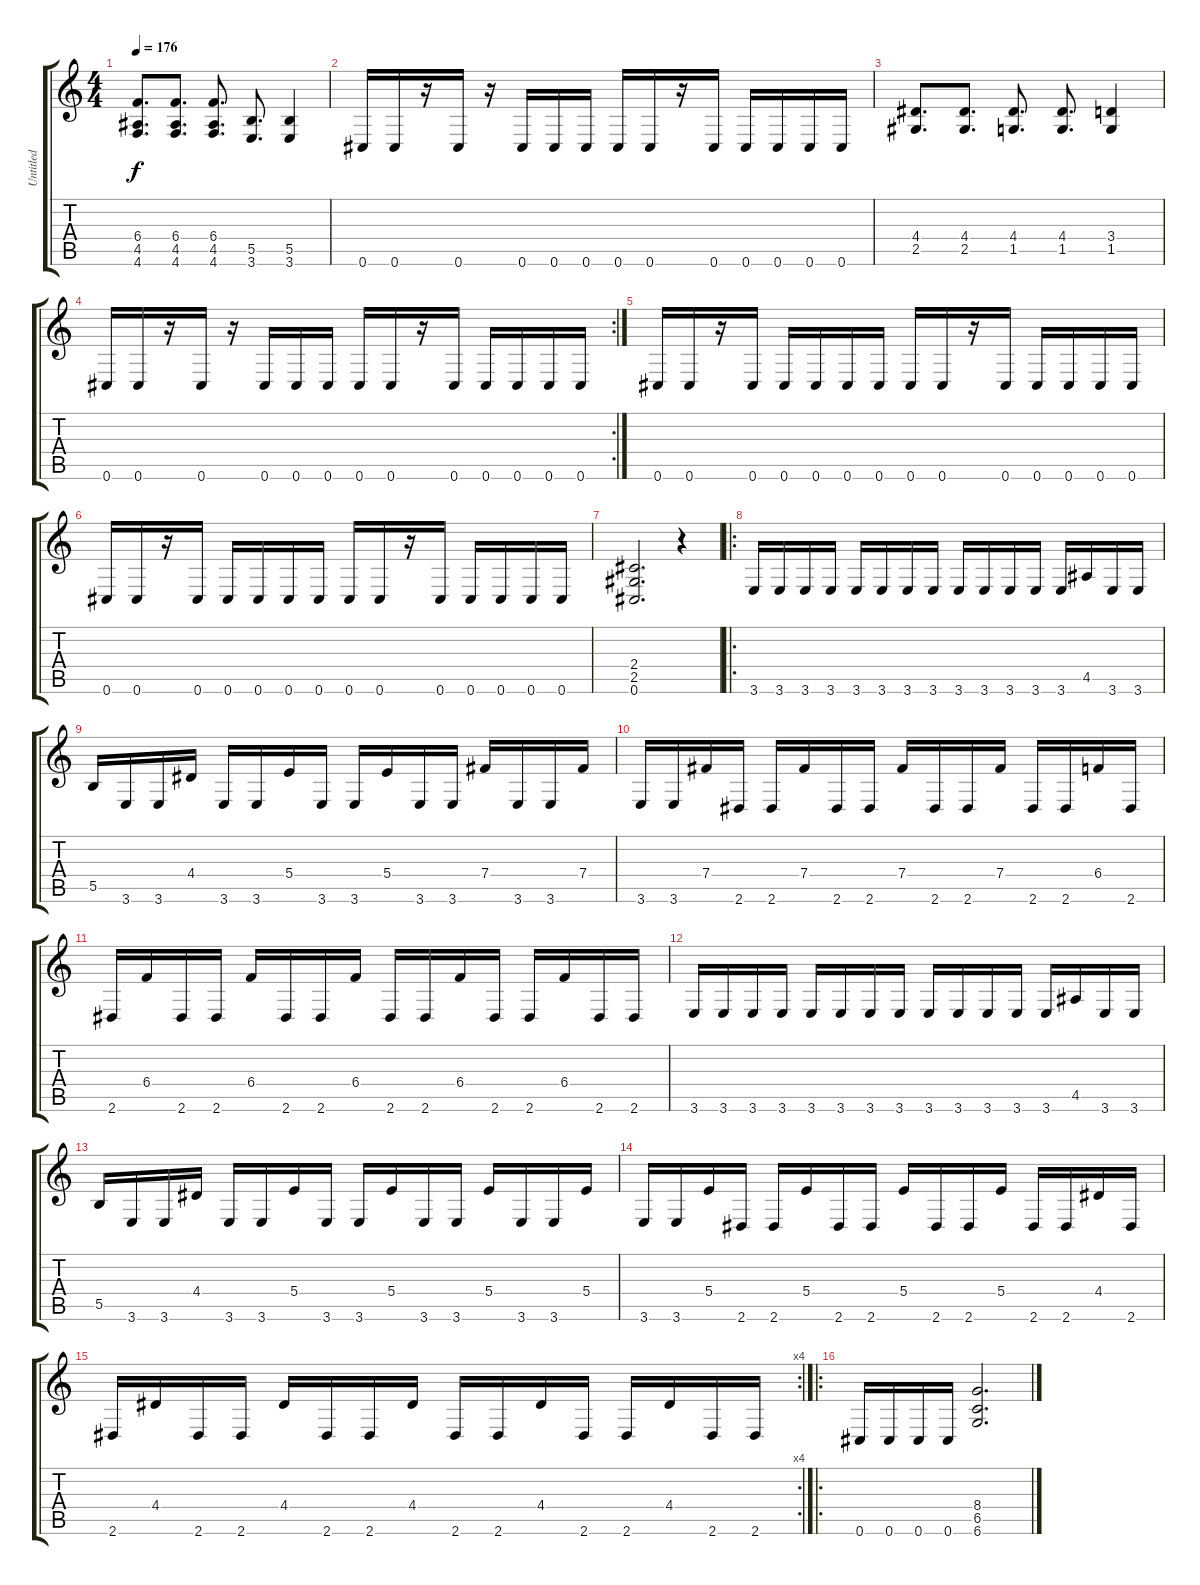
\track ("Untitled" "Untitled") {instrument distortionguitar}
\staff {score tabs}
\tuning (Db4 Ab3 E3 B2 Gb2 Db2) {hide}
\ts (4 4)
\tempo 176
\clef g2
\ks c
(6.4 4.5 4.6).8{d dy f} (6.4 4.5 4.6).8{d} (6.4 4.5 4.6).8{d} (5.5 3.6).8{d} (5.5 3.6).4 |
0.6.16 0.6.16 r.16 0.6.16 r.16 0.6.16 0.6.16 0.6.16 0.6.16 0.6.16 r.16 0.6.16 0.6.16 0.6.16 0.6.16 0.6.16 |
(4.4 2.5).8{d} (4.4 2.5).8{d} (4.4 1.5).8{d} (4.4 1.5).8{d} (3.4 1.5).4 |
\rc 2
0.6.16 0.6.16 r.16 0.6.16 r.16 0.6.16 0.6.16 0.6.16 0.6.16 0.6.16 r.16 0.6.16 0.6.16 0.6.16 0.6.16 0.6.16 |
0.6.16 0.6.16 r.16 0.6.16 0.6.16 0.6.16 0.6.16 0.6.16 0.6.16 0.6.16 r.16 0.6.16 0.6.16 0.6.16 0.6.16 0.6.16 |
0.6.16 0.6.16 r.16 0.6.16 0.6.16 0.6.16 0.6.16 0.6.16 0.6.16 0.6.16 r.16 0.6.16 0.6.16 0.6.16 0.6.16 0.6.16 |
(2.4 2.5 0.6).2{d} r.4 |
\ro
3.6.16 3.6.16 3.6.16 3.6.16 3.6.16 3.6.16 3.6.16 3.6.16 3.6.16 3.6.16 3.6.16 3.6.16 3.6.16 4.5.16 3.6.16 3.6.16 |
5.5.16 3.6.16 3.6.16 4.4.16 3.6.16 3.6.16 5.4.16 3.6.16 3.6.16 5.4.16 3.6.16 3.6.16 7.4.16 3.6.16 3.6.16 7.4.16 |
3.6.16 3.6.16 7.4.16 2.6.16 2.6.16 7.4.16 2.6.16 2.6.16 7.4.16 2.6.16 2.6.16 7.4.16 2.6.16 2.6.16 6.4.16 2.6.16 |
2.6.16 6.4.16 2.6.16 2.6.16 6.4.16 2.6.16 2.6.16 6.4.16 2.6.16 2.6.16 6.4.16 2.6.16 2.6.16 6.4.16 2.6.16 2.6.16 |
3.6.16 3.6.16 3.6.16 3.6.16 3.6.16 3.6.16 3.6.16 3.6.16 3.6.16 3.6.16 3.6.16 3.6.16 3.6.16 4.5.16 3.6.16 3.6.16 |
5.5.16 3.6.16 3.6.16 4.4.16 3.6.16 3.6.16 5.4.16 3.6.16 3.6.16 5.4.16 3.6.16 3.6.16 5.4.16 3.6.16 3.6.16 5.4.16 |
3.6.16 3.6.16 5.4.16 2.6.16 2.6.16 5.4.16 2.6.16 2.6.16 5.4.16 2.6.16 2.6.16 5.4.16 2.6.16 2.6.16 4.4.16 2.6.16 |
\rc 4
2.6.16 4.4.16 2.6.16 2.6.16 4.4.16 2.6.16 2.6.16 4.4.16 2.6.16 2.6.16 4.4.16 2.6.16 2.6.16 4.4.16 2.6.16 2.6.16 |
\ro
0.6.16 0.6.16 0.6.16 0.6.16 (8.4 6.5 6.6).2{d}
